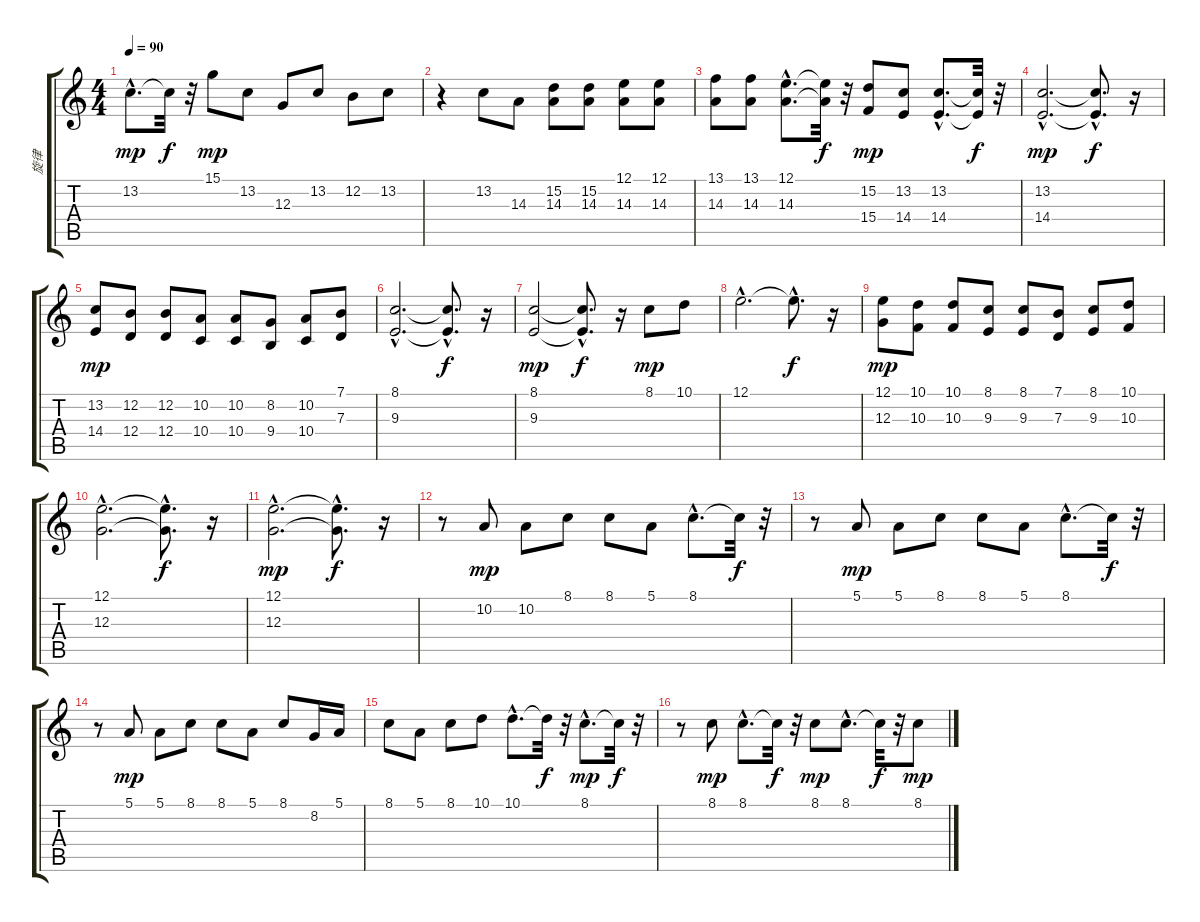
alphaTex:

\track ("旋律" "旋律") {instrument sopranosax}
\staff {score tabs}
\tuning (E4 B3 G3 D3 A2 E2) {hide}
\ts (4 4)
\tempo 90
\clef g2
\ks c
13.2{hac}.8{d dy mp} 13.2{t}.32{dy f} r.32 15.1.8{dy mp} 13.2.8 12.3.8 13.2.8 12.2.8 13.2.8 |
r.4 13.2.8 14.3.8 (15.2 14.3).8 (15.2 14.3).8 (12.1 14.3).8 (12.1 14.3).8 |
(13.1 14.3).8 (13.1 14.3).8 (12.1{hac} 14.3{hac}).8{d} (12.1{t} 14.3{t}).32{dy f} r.32 (15.2 15.4).8{dy mp} (13.2 14.4).8 (13.2{hac} 14.4{hac}).8{d} (13.2{t} 14.4{t}).32{dy f} r.32 |
(13.2{hac} 14.4{hac}).2{d dy mp} (13.2{hac t} 14.4{hac t}).8{d dy f} r.16 |
(13.2 14.4).8{dy mp} (12.2 12.4).8 (12.2 12.4).8 (10.2 10.4).8 (10.2 10.4).8 (8.2 9.4).8 (10.2 10.4).8 (7.1 7.3).8 |
(8.1{hac} 9.3{hac}).2{d} (8.1{hac t} 9.3{hac t}).8{d dy f} r.16 |
(8.1 9.3).2{dy mp} (8.1{hac t} 9.3{hac t}).8{d dy f} r.16 8.1.8{dy mp} 10.1.8 |
12.1{hac}.2{d} 12.1{hac t}.8{d dy f} r.16 |
(12.1 12.3).8{dy mp} (10.1 10.3).8 (10.1 10.3).8 (8.1 9.3).8 (8.1 9.3).8 (7.1 7.3).8 (8.1 9.3).8 (10.1 10.3).8 |
(12.1{hac} 12.3{hac}).2{d} (12.1{hac t} 12.3{hac t}).8{d dy f} r.16 |
(12.1{hac} 12.3{hac}).2{d dy mp} (12.1{hac t} 12.3{hac t}).8{d dy f} r.16 |
r.8 10.2.8{dy mp} 10.2.8 8.1.8 8.1.8 5.1.8 8.1{hac}.8{d} 8.1{t}.32{dy f} r.32 |
r.8 5.1.8{dy mp} 5.1.8 8.1.8 8.1.8 5.1.8 8.1{hac}.8{d} 8.1{t}.32{dy f} r.32 |
r.8 5.1.8{dy mp} 5.1.8 8.1.8 8.1.8 5.1.8 8.1.8 8.2.16 5.1.16 |
8.1.8 5.1.8 8.1.8 10.1.8 10.1{hac}.8{d} 10.1{t}.32{dy f} r.32 8.1{hac}.8{d dy mp} 8.1{t}.32{dy f} r.32 |
r.8 8.1.8{dy mp} 8.1{hac}.8{d} 8.1{t}.32{dy f} r.32 8.1.8{dy mp} 8.1{hac}.8{d} 8.1{t}.32{dy f} r.32 8.1.8{dy mp}
